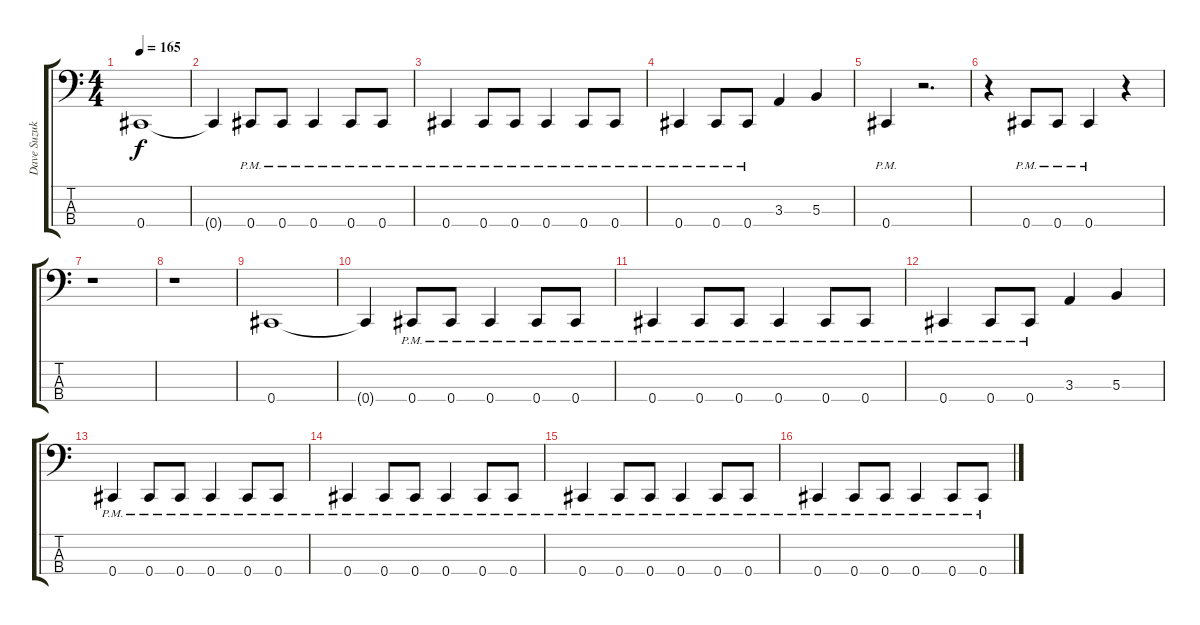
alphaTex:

\track ("Dave Suzuki - Bass" "Dave Suzuk") {instrument electricbassfinger}
\staff {score tabs}
\tuning (E2 B1 Gb1 Db1) {hide}
\ts (4 4)
\tempo 165
\clef f4
\ks c
0.4.1{dy f} |
0.4{t}.4 0.4{pm}.8 0.4{pm}.8 0.4{pm}.4 0.4{pm}.8 0.4{pm}.8 |
0.4{pm}.4 0.4{pm}.8 0.4{pm}.8 0.4{pm}.4 0.4{pm}.8 0.4{pm}.8 |
0.4{pm}.4 0.4{pm}.8 0.4{pm}.8 3.3.4 5.3.4 |
0.4{pm}.4 r.2{d} |
r.4 0.4{pm}.8 0.4{pm}.8 0.4{pm}.4 r.4 |
r.1 |
r.1 |
0.4.1 |
0.4{t}.4 0.4{pm}.8 0.4{pm}.8 0.4{pm}.4 0.4{pm}.8 0.4{pm}.8 |
0.4{pm}.4 0.4{pm}.8 0.4{pm}.8 0.4{pm}.4 0.4{pm}.8 0.4{pm}.8 |
0.4{pm}.4 0.4{pm}.8 0.4{pm}.8 3.3.4 5.3.4 |
0.4{pm}.4 0.4{pm}.8 0.4{pm}.8 0.4{pm}.4 0.4{pm}.8 0.4{pm}.8 |
0.4{pm}.4 0.4{pm}.8 0.4{pm}.8 0.4{pm}.4 0.4{pm}.8 0.4{pm}.8 |
0.4{pm}.4 0.4{pm}.8 0.4{pm}.8 0.4{pm}.4 0.4{pm}.8 0.4{pm}.8 |
0.4{pm}.4 0.4{pm}.8 0.4{pm}.8 0.4{pm}.4 0.4{pm}.8 0.4{pm}.8
